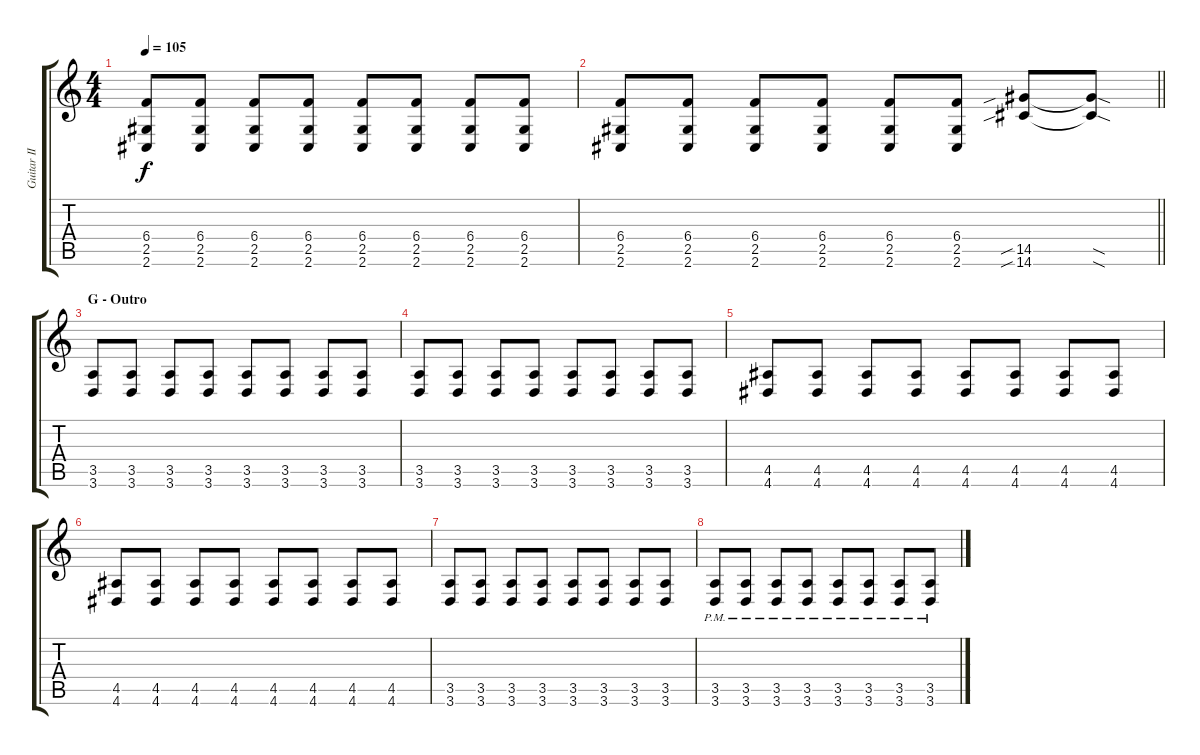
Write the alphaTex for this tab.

\track ("Guitar II" "Guitar II") {instrument distortionguitar}
\staff {score tabs}
\tuning (Eb4 B3 Gb3 B2 Gb2 B1) {hide}
\ts (4 4)
\tempo 105
\clef g2
\ks c
(6.4 2.5 2.6).8{dy f} (6.4 2.5 2.6).8 (6.4 2.5 2.6).8 (6.4 2.5 2.6).8 (6.4 2.5 2.6).8 (6.4 2.5 2.6).8 (6.4 2.5 2.6).8 (6.4 2.5 2.6).8 |
\barLineRight lightlight
(6.4 2.5 2.6).8 (6.4 2.5 2.6).8 (6.4 2.5 2.6).8 (6.4 2.5 2.6).8 (6.4 2.5 2.6).8 (6.4 2.5 2.6).8 (14.5{sib} 14.6{sib}).8 (14.5{sod t} 14.6{sod t}).8 |
\section ("" "G - Outro")
(3.5 3.6).8 (3.5 3.6).8 (3.5 3.6).8 (3.5 3.6).8 (3.5 3.6).8 (3.5 3.6).8 (3.5 3.6).8 (3.5 3.6).8 |
(3.5 3.6).8 (3.5 3.6).8 (3.5 3.6).8 (3.5 3.6).8 (3.5 3.6).8 (3.5 3.6).8 (3.5 3.6).8 (3.5 3.6).8 |
(4.5 4.6).8 (4.5 4.6).8 (4.5 4.6).8 (4.5 4.6).8 (4.5 4.6).8 (4.5 4.6).8 (4.5 4.6).8 (4.5 4.6).8 |
(4.5 4.6).8 (4.5 4.6).8 (4.5 4.6).8 (4.5 4.6).8 (4.5 4.6).8 (4.5 4.6).8 (4.5 4.6).8 (4.5 4.6).8 |
(3.5 3.6).8 (3.5 3.6).8 (3.5 3.6).8 (3.5 3.6).8 (3.5 3.6).8 (3.5 3.6).8 (3.5 3.6).8 (3.5 3.6).8 |
(3.5{pm} 3.6{pm}).8 (3.5{pm} 3.6{pm}).8 (3.5{pm} 3.6{pm}).8 (3.5{pm} 3.6{pm}).8 (3.5{pm} 3.6{pm}).8 (3.5{pm} 3.6{pm}).8 (3.5{pm} 3.6{pm}).8 (3.5{pm} 3.6{pm}).8
